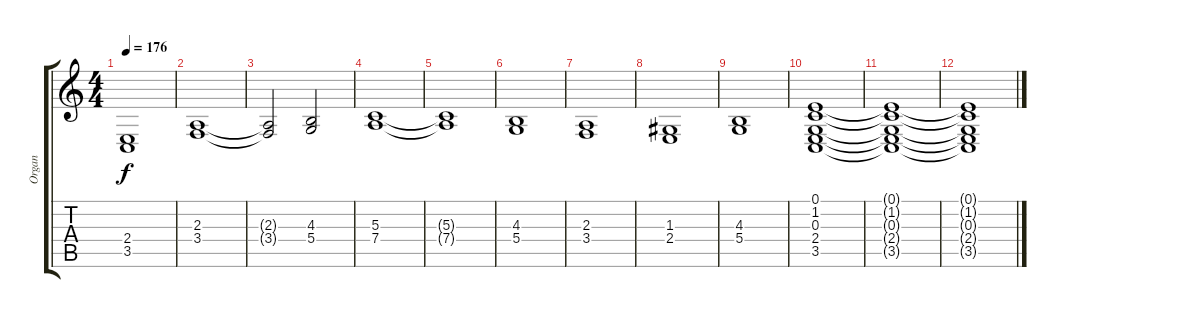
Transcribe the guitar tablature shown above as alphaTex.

\track ("Organ" "Organ") {instrument drawbarorgan}
\staff {score tabs}
\tuning (E4 B3 G3 D3 A2 E2) {hide}
\ts (4 4)
\tempo 176
\clef g2
\ks c
(2.4 3.5).1{dy f} |
(2.3 3.4).1 |
(2.3{t} 3.4{t}).2 (4.3 5.4).2 |
(5.3 7.4).1 |
(5.3{t} 7.4{t}).1 |
(4.3 5.4).1 |
(2.3 3.4).1 |
(1.3 2.4).1 |
(4.3 5.4).1 |
(0.1 1.2 0.3 2.4 3.5).1{volume 0} |
(0.1{t} 1.2{t} 0.3{t} 2.4{t} 3.5{t}).1 |
(0.1{t} 1.2{t} 0.3{t} 2.4{t} 3.5{t}).1
